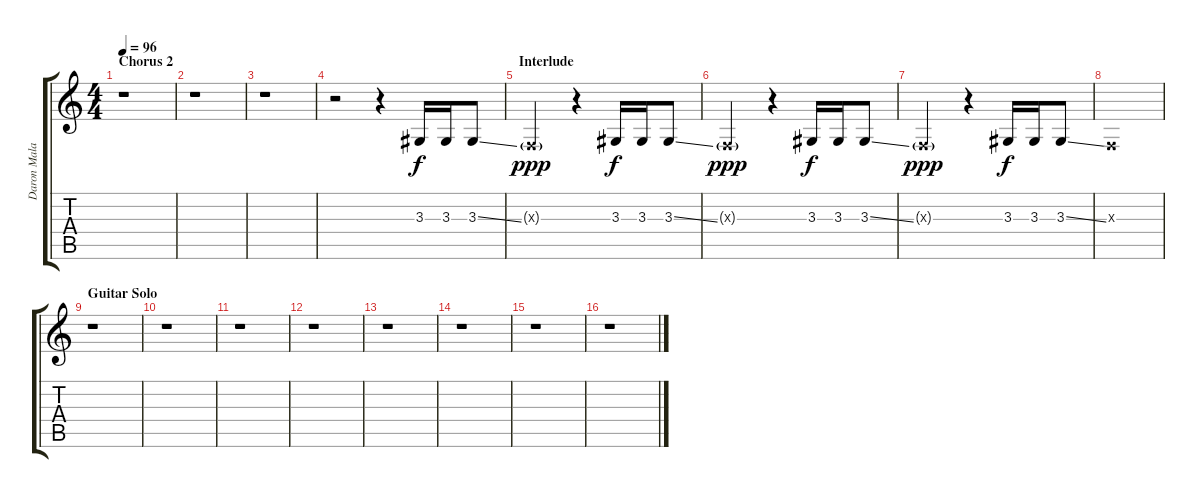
\track ("Daron Malakian [Vocals]" "Daron Mala") {instrument altosax}
\staff {score tabs}
\tuning (D4 A3 F3 C3 G2 C2) {hide}
\ts (4 4)
\section ("" "Chorus 2")
\tempo 96
\clef g2
\ks c
r.1{dy f} |
r.1 |
r.1 |
r.2 r.4 3.3.16 3.3.16 3.3{ss}.8 |
\section ("" "Interlude")
0.3{g x}.2{dy ppp} r.4 3.3.16{dy f} 3.3.16 3.3{ss}.8 |
0.3{g x}.2{dy ppp} r.4 3.3.16{dy f} 3.3.16 3.3{ss}.8 |
0.3{g x}.2{dy ppp} r.4 3.3.16{dy f} 3.3.16 3.3{ss}.8 |
0.3{x}.1 |
\section ("" "Guitar Solo")
r.1 |
r.1 |
r.1 |
r.1 |
r.1 |
r.1 |
r.1 |
r.1
